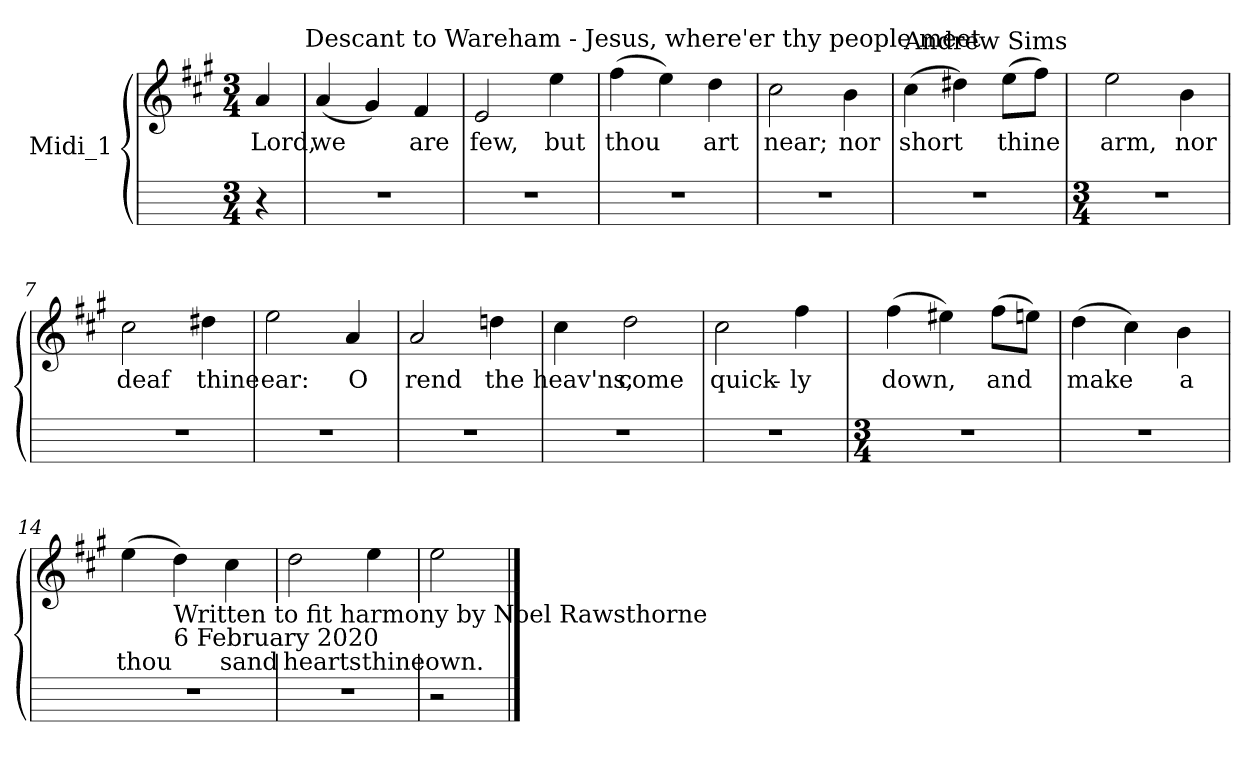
**kern	**kern	**text
*part2	*part1	*part1
*staff2	*staff1	*staff1
*I"Midi_1	*I"Midi_1	*
*	*clefG2	*
*	*k[f#c#g#]	*
*	*A:	*
*M3/4	*M3/4	*
=	=	=
!	!	!LO:LY:b
4r	4a	Lord,
!	!LO:TX:a:t=Descant to Wareham - Jesus, where'er thy people meet	!
=1	=1	=1
!	!	!LO:LY:b
2.r	(<4a	we
.	4g#)	.
!	!	!LO:LY:b
.	4f#	are
=2	=2	=2
!	!	!LO:LY:b
2.r	2e	few,
!	!	!LO:LY:b
.	4ee	but
=3	=3	=3
!	!	!LO:LY:b
2.r	(>4ff#	thou
.	4ee)	.
!	!	!LO:LY:b
.	4dd	art
=4	=4	=4
!	!	!LO:LY:b
2.r	2cc#	near;
!	!	!LO:LY:b
.	4b	nor
=5	=5	=5
!	!LO:TX:a:t=Andrew Sims	!
!	!	!LO:LY:b
2.r	(>4cc#	short
.	4dd#X)	.
!	!	!LO:LY:b
.	(>8eeL	thine
.	8ff#J)	.
!!LO:LB:g=z
=6	=6	=6
*M3/4	*	*
!	!	!LO:LY:b
2.r	2ee	arm,
!	!	!LO:LY:b
.	4b	nor
=7	=7	=7
!	!	!LO:LY:b
2.r	2cc#	deaf
!	!	!LO:LY:b
.	4dd#X	thine
=8	=8	=8
!	!	!LO:LY:b
2.r	2ee	ear:
!	!	!LO:LY:b
.	4a	O
=9	=9	=9
!	!	!LO:LY:b
2.r	2a	rend
!	!	!LO:LY:b
.	4ddn	the
=10	=10	=10
!	!	!LO:LY:b
2.r	4cc#	heav'ns,
!	!	!LO:LY:b
.	2dd	come
=11	=11	=11
!	!	!LO:LY:b
2.r	2cc#	quick-
!	!	!LO:LY:b
.	4ff#	-ly
!!LO:LB:g=z
=12	=12	=12
*M3/4	*	*
!	!	!LO:LY:b
2.r	(>4ff#	down,
.	4ee#X)	.
!	!	!LO:LY:b
.	(>8ff#L	and
.	8eenJ)	.
=13	=13	=13
!	!	!LO:LY:b
2.r	(>4dd	make
.	4cc#)	.
!	!	!LO:LY:b
.	4b	a
=14	=14	=14
!	!	!LO:LY:b
2.r	(>4ee	thou
!	!LO:TX:b:t=Written to fit harmony by Noel Rawsthorne\n6 February 2020	!
.	4dd)	.
!	!	!LO:LY:b
.	4cc#	sand
=15	=15	=15
!	!	!LO:LY:b
2.r	2dd	hearts
!	!	!LO:LY:b
.	4ee	thine
=16	=16	=16
!	!	!LO:LY:b
2r	2ee	own.
==	==	==
*-	*-	*-
